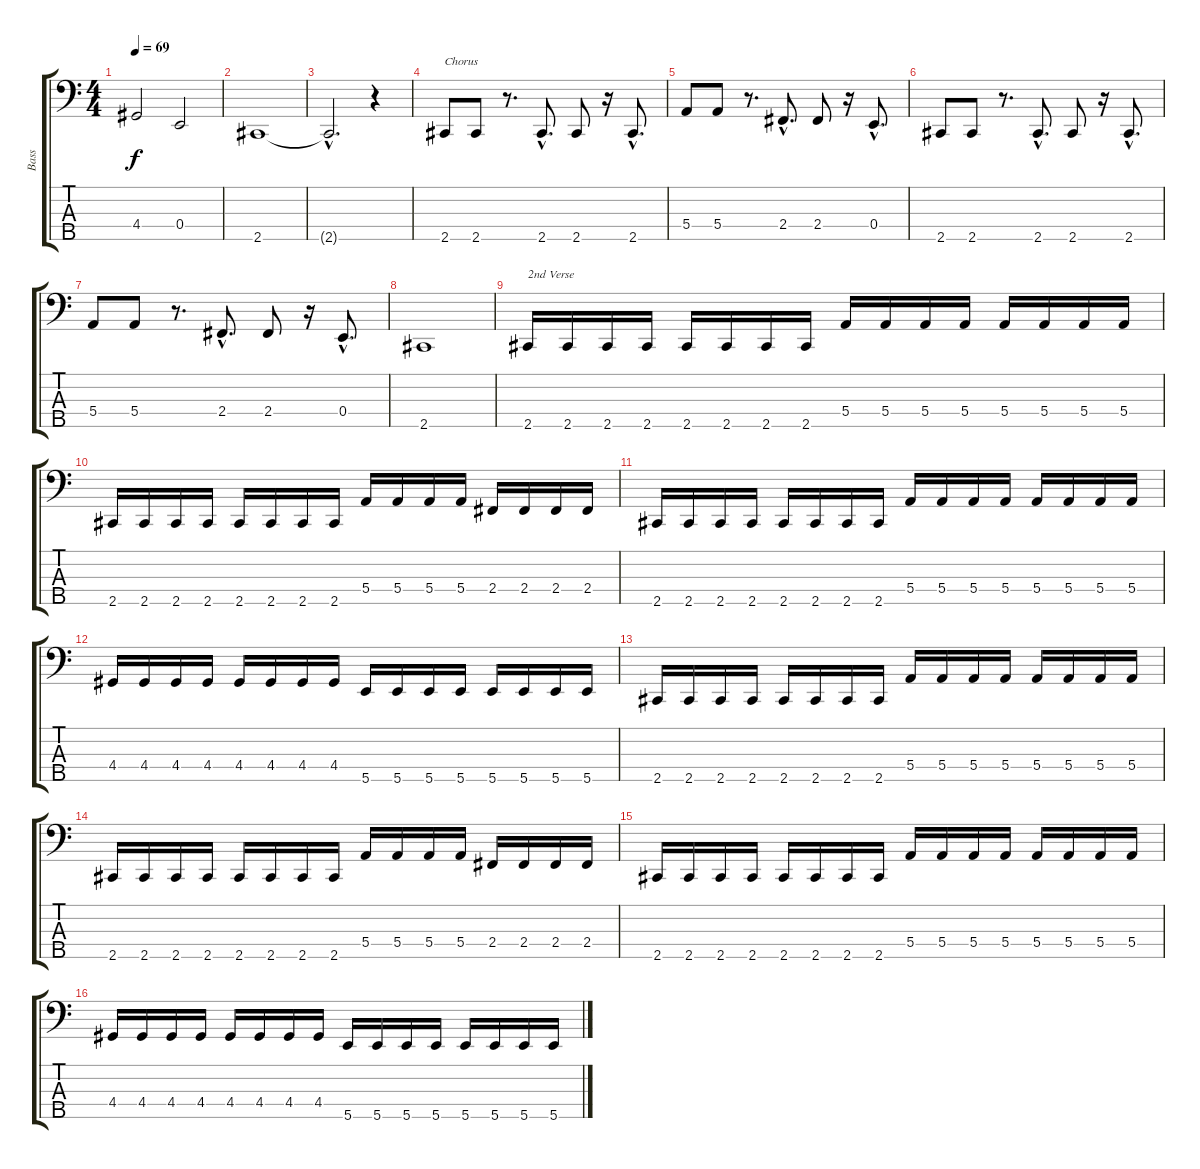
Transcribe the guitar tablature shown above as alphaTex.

\track ("Bass" "Bass") {instrument electricbassfinger}
\staff {score tabs}
\tuning (G2 D2 A1 E1 B0) {hide}
\ts (4 4)
\tempo 69
\clef f4
\ks c
4.4.2{dy f} 0.4.2 |
2.5.1 |
2.5{hac t}.2{d} r.4 |
2.5.8{txt "Chorus"} 2.5.8 r.8{d} 2.5{hac}.8{d} 2.5.8 r.16 2.5{hac}.8{d} |
5.4.8 5.4.8 r.8{d} 2.4{hac}.8{d} 2.4.8 r.16 0.4{hac}.8{d} |
2.5.8 2.5.8 r.8{d} 2.5{hac}.8{d} 2.5.8 r.16 2.5{hac}.8{d} |
5.4.8 5.4.8 r.8{d} 2.4{hac}.8{d} 2.4.8 r.16 0.4{hac}.8{d} |
2.5.1 |
2.5.16{txt "2nd Verse"} 2.5.16 2.5.16 2.5.16 2.5.16 2.5.16 2.5.16 2.5.16 5.4.16 5.4.16 5.4.16 5.4.16 5.4.16 5.4.16 5.4.16 5.4.16 |
2.5.16 2.5.16 2.5.16 2.5.16 2.5.16 2.5.16 2.5.16 2.5.16 5.4.16 5.4.16 5.4.16 5.4.16 2.4.16 2.4.16 2.4.16 2.4.16 |
2.5.16 2.5.16 2.5.16 2.5.16 2.5.16 2.5.16 2.5.16 2.5.16 5.4.16 5.4.16 5.4.16 5.4.16 5.4.16 5.4.16 5.4.16 5.4.16 |
4.4.16 4.4.16 4.4.16 4.4.16 4.4.16 4.4.16 4.4.16 4.4.16 5.5.16 5.5.16 5.5.16 5.5.16 5.5.16 5.5.16 5.5.16 5.5.16 |
2.5.16 2.5.16 2.5.16 2.5.16 2.5.16 2.5.16 2.5.16 2.5.16 5.4.16 5.4.16 5.4.16 5.4.16 5.4.16 5.4.16 5.4.16 5.4.16 |
2.5.16 2.5.16 2.5.16 2.5.16 2.5.16 2.5.16 2.5.16 2.5.16 5.4.16 5.4.16 5.4.16 5.4.16 2.4.16 2.4.16 2.4.16 2.4.16 |
2.5.16 2.5.16 2.5.16 2.5.16 2.5.16 2.5.16 2.5.16 2.5.16 5.4.16 5.4.16 5.4.16 5.4.16 5.4.16 5.4.16 5.4.16 5.4.16 |
4.4.16 4.4.16 4.4.16 4.4.16 4.4.16 4.4.16 4.4.16 4.4.16 5.5.16 5.5.16 5.5.16 5.5.16 5.5.16 5.5.16 5.5.16 5.5.16
